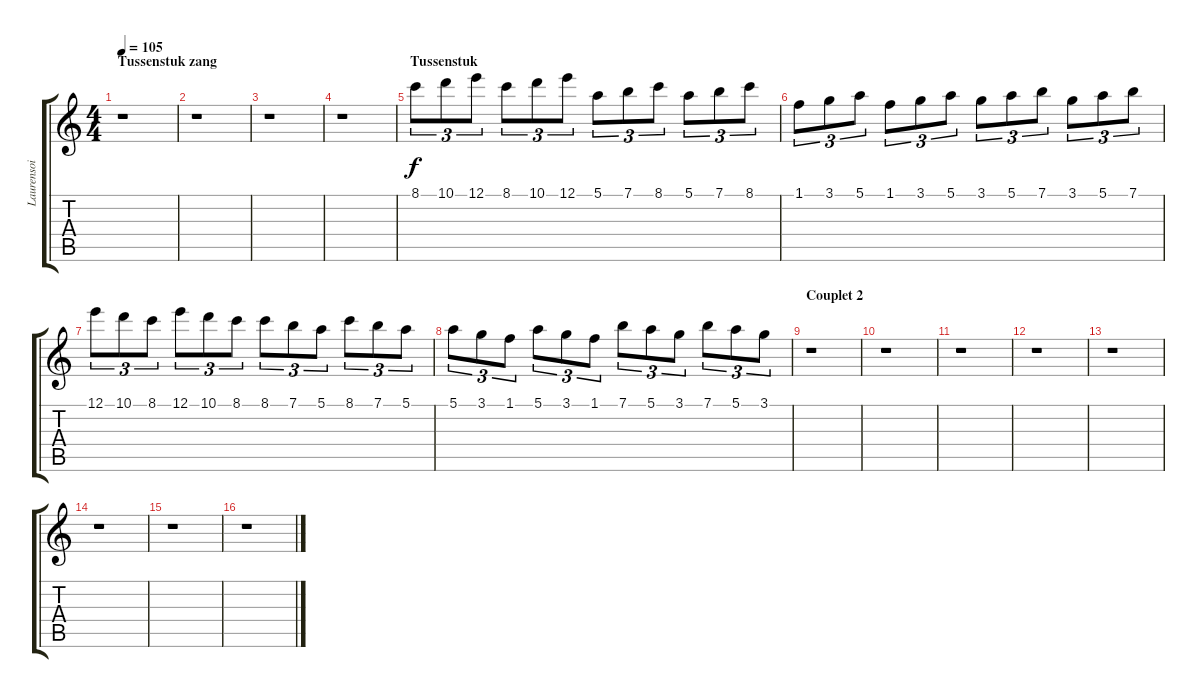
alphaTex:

\track ("Laurensoi" "Laurensoi") {instrument distortionguitar}
\staff {score tabs}
\tuning (E4 B3 G3 D3 A2 E2) {hide}
\ts (4 4)
\section ("" "Tussenstuk zang")
\tempo 105
\clef g2
\ks c
r.1{dy f} |
r.1 |
r.1 |
r.1 |
\section ("" "Tussenstuk")
8.1.8{tu (3 2)} 10.1.8{tu (3 2)} 12.1.8{tu (3 2)} 8.1.8{tu (3 2)} 10.1.8{tu (3 2)} 12.1.8{tu (3 2)} 5.1.8{tu (3 2)} 7.1.8{tu (3 2)} 8.1.8{tu (3 2)} 5.1.8{tu (3 2)} 7.1.8{tu (3 2)} 8.1.8{tu (3 2)} |
1.1.8{tu (3 2)} 3.1.8{tu (3 2)} 5.1.8{tu (3 2)} 1.1.8{tu (3 2)} 3.1.8{tu (3 2)} 5.1.8{tu (3 2)} 3.1.8{tu (3 2)} 5.1.8{tu (3 2)} 7.1.8{tu (3 2)} 3.1.8{tu (3 2)} 5.1.8{tu (3 2)} 7.1.8{tu (3 2)} |
12.1.8{tu (3 2)} 10.1.8{tu (3 2)} 8.1.8{tu (3 2)} 12.1.8{tu (3 2)} 10.1.8{tu (3 2)} 8.1.8{tu (3 2)} 8.1.8{tu (3 2)} 7.1.8{tu (3 2)} 5.1.8{tu (3 2)} 8.1.8{tu (3 2)} 7.1.8{tu (3 2)} 5.1.8{tu (3 2)} |
5.1.8{tu (3 2)} 3.1.8{tu (3 2)} 1.1.8{tu (3 2)} 5.1.8{tu (3 2)} 3.1.8{tu (3 2)} 1.1.8{tu (3 2)} 7.1.8{tu (3 2)} 5.1.8{tu (3 2)} 3.1.8{tu (3 2)} 7.1.8{tu (3 2)} 5.1.8{tu (3 2)} 3.1.8{tu (3 2)} |
\section ("" "Couplet 2")
r.1 |
r.1 |
r.1 |
r.1 |
r.1 |
r.1 |
r.1 |
r.1
